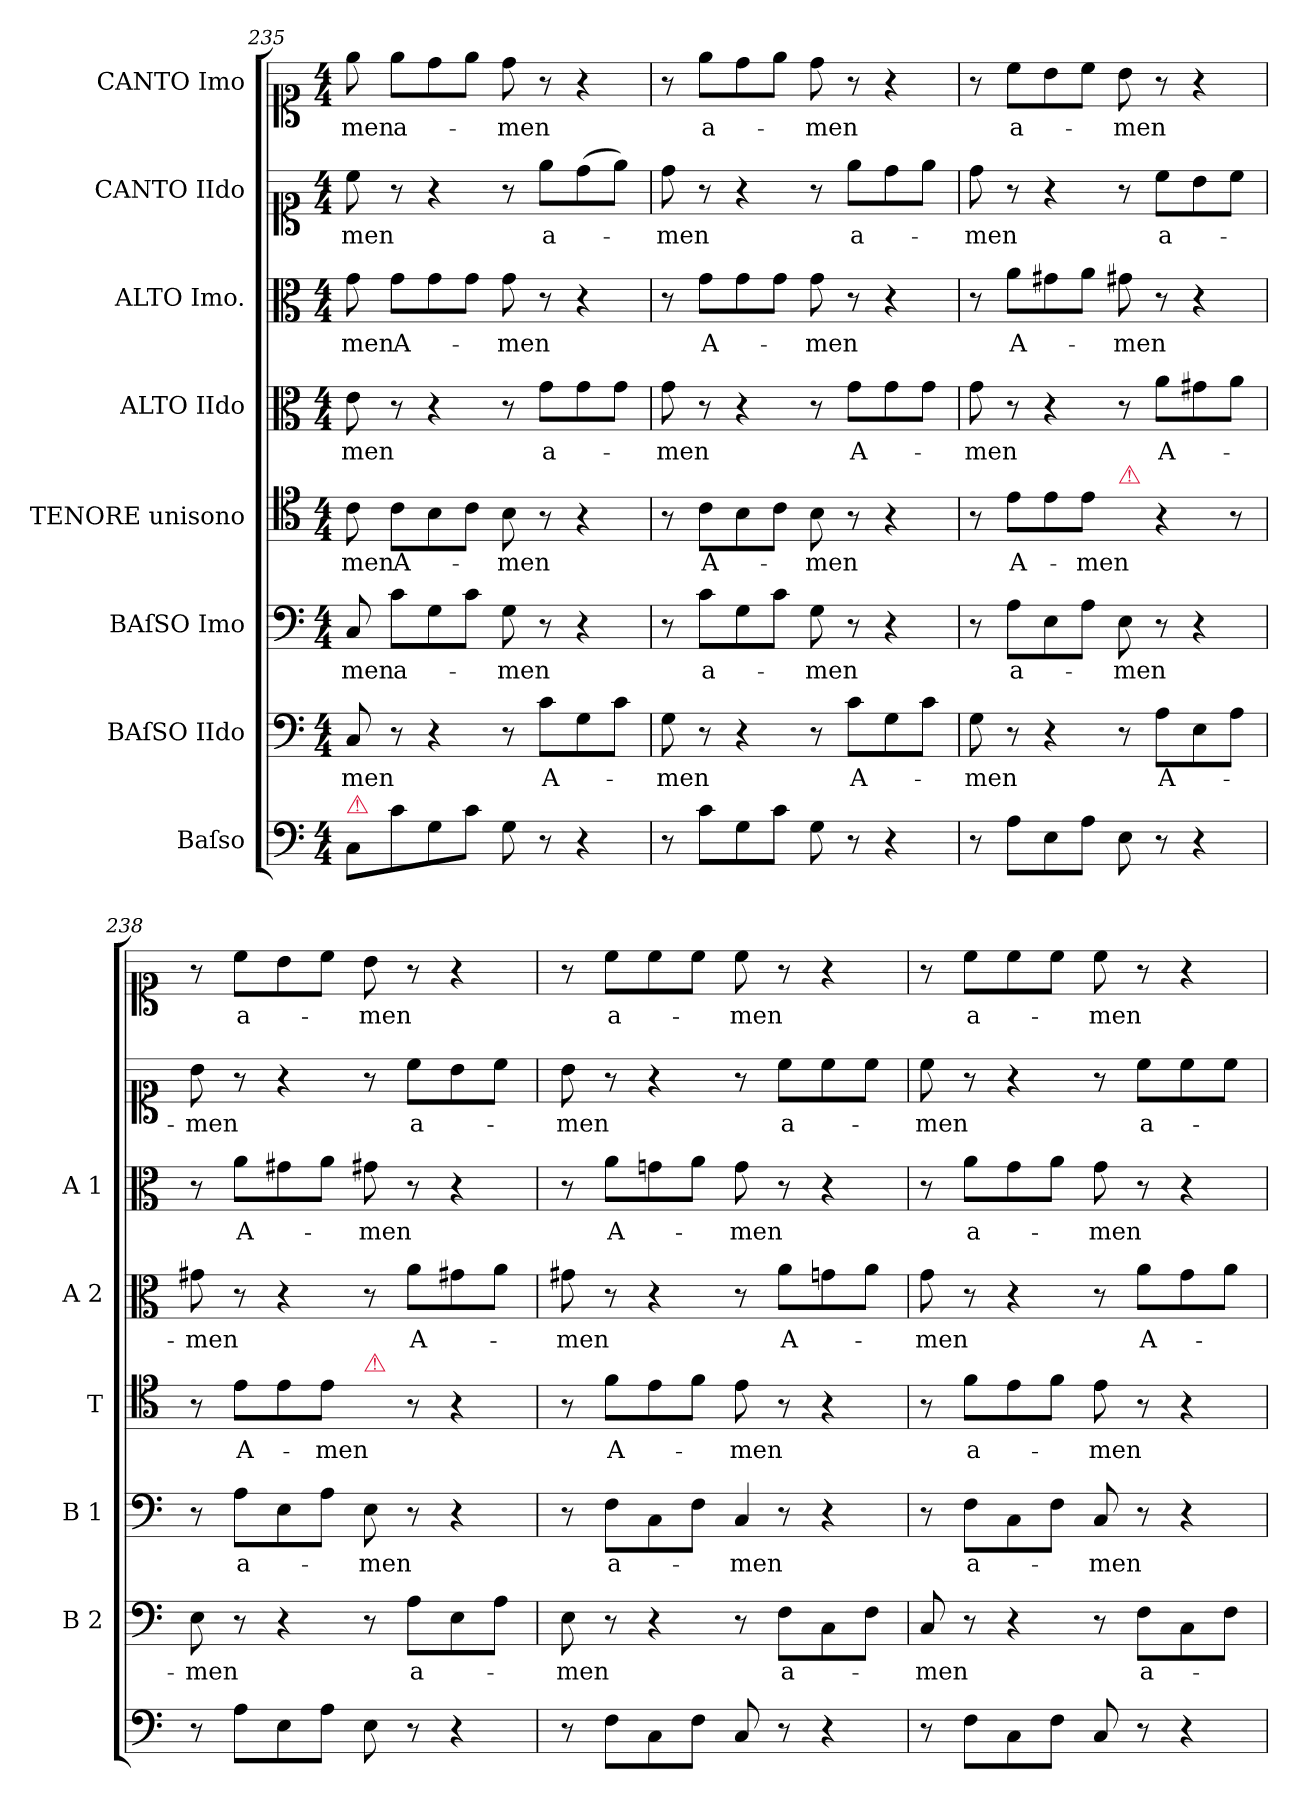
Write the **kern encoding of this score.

**kern	**kern	**text	**kern	**text	**kern	**text	**kern	**text	**kern	**text	**kern	**text	**kern	**text
*part8	*part7	*part7	*part6	*part6	*part5	*part5	*part4	*part4	*part3	*part3	*part2	*part2	*part1	*part1
*staff8	*staff7	*staff7	*staff6	*staff6	*staff5	*staff5	*staff4	*staff4	*staff3	*staff3	*staff2	*staff2	*staff1	*staff1
*I"Baſso	*I"BAſSO IIdo	*	*I"BAſSO Imo	*	*I"TENORE unisono	*	*I"ALTO IIdo	*	*I"ALTO Imo.	*	*I"CANTO IIdo	*	*I"CANTO Imo	*
*	*I'B 2	*	*I'B 1	*	*I'T	*	*I'A 2	*	*I'A 1	*	*	*	*	*
*clefF4	*clefF4	*	*clefF4	*	*clefC4	*	*clefC3	*	*clefC3	*	*clefC1	*	*clefC1	*
*k[]	*k[]	*	*k[]	*	*k[]	*	*k[]	*	*k[]	*	*k[]	*	*k[]	*
*C:	*C:	*	*C:	*	*C:	*	*C:	*	*C:	*	*C:	*	*C:	*
*M4/4	*M4/4	*	*M4/4	*	*M4/4	*	*M4/4	*	*M4/4	*	*M4/4	*	*M4/4	*
=235	=235	=235	=235	=235	=235	=235	=235	=235	=235	=235	=235	=235	=235	=235
!LO:TX:a:color=crimson:t=⚠	!	!	!	!	!	!	!	!	!	!	!	!	!	!
8C/L	8C/	-men	8C/	-men	8c\	-men	8e\	-men	8g\	-men	8cc\	-men	8ee\	-men
8c\	8r	.	8c\L	a-	8c\L	A-	8r	.	8g\L	A-	8r	.	8ee\L	a-
8G\	4r	.	8G\	.	8B\	.	4r	.	8g\	.	4r	.	8dd\	.
8c\J	.	.	8c\J	.	8c\J	.	.	.	8g\J	.	.	.	8ee\J	.
8G\	8r	.	8G\	-men	8B\	-men	8r	.	8g\	-men	8r	.	8dd\	-men
8r	8c\L	A-	8r	.	8r	.	8g\L	a-	8r	.	8ee\L	a-	8r	.
4r	8G\	.	4r	.	4r	.	8g\	.	4r	.	(8dd\	.	4r	.
.	8c\J	.	.	.	.	.	8g\J	.	.	.	8ee\J)	.	.	.
=236	=236	=236	=236	=236	=236	=236	=236	=236	=236	=236	=236	=236	=236	=236
8r	8G\	-men	8r	.	8r	.	8g\	-men	8r	.	8dd\	-men	8r	.
!	!	!	!	!LO:LY:i	!	!LO:LY:i	!	!	!	!LO:LY:i	!	!	!	!
8c\L	8r	.	8c\L	a-	8c\L	A-	8r	.	8g\L	A-	8r	.	8ee\L	a-
8G\	4r	.	8G\	.	8B\	.	4r	.	8g\	.	4r	.	8dd\	.
8c\J	.	.	8c\J	.	8c\J	.	.	.	8g\J	.	.	.	8ee\J	.
!	!	!	!	!LO:LY:i	!	!LO:LY:i	!	!	!	!LO:LY:i	!	!	!	!
8G\	8r	.	8G\	-men	8B\	-men	8r	.	8g\	-men	8r	.	8dd\	-men
!	!	!LO:LY:i	!	!	!	!	!	!	!	!	!	!	!	!
8r	8c\L	A-	8r	.	8r	.	8g\L	A-	8r	.	8ee\L	a-	8r	.
4r	8G\	.	4r	.	4r	.	8g\	.	4r	.	8dd\	.	4r	.
.	8c\J	.	.	.	.	.	8g\J	.	.	.	8ee\J	.	.	.
=237	=237	=237	=237	=237	=237	=237	=237	=237	=237	=237	=237	=237	=237	=237
!	!	!LO:LY:i	!	!	!	!	!	!	!	!	!	!	!	!
8r	8G\	-men	8r	.	8r	.	8g\	-men	8r	.	8dd\	-men	8r	.
!	!	!	!	!LO:LY:i	!	!LO:LY:i	!	!	!	!LO:LY:i	!	!	!	!LO:LY:i
8A\L	8r	.	8A\L	a-	8e\L	A-	8r	.	8a\L	A-	8r	.	8cc\L	a-
8E\	4r	.	8E\	.	8e\	.	4r	.	8g#X\	.	4r	.	8b\	.
!	!	!	!	!	!	!LO:LY:i	!	!	!	!	!	!	!	!
8A\J	.	.	8A\J	.	8e\J	-men	.	.	8a\J	.	.	.	8cc\J	.
!	!	!	!	!	!LO:TX:a:color=crimson:t=⚠	!	!	!	!	!	!	!	!	!
!	!	!	!	!LO:LY:i	!	!	!	!	!	!LO:LY:i	!	!	!	!LO:LY:i
8E\	8r	.	8E\	-men	8e\yy	.	8r	.	8g#X\	-men	8r	.	8b\	-men
!	!	!LO:LY:i	!	!	!	!	!	!	!	!	!	!	!	!
8r	8A\L	A-	8r	.	4r	.	8a\L	A-	8r	.	8cc\L	a-	8r	.
4r	8E\	.	4r	.	.	.	8g#X\	.	4r	.	8b\	.	4r	.
.	8A\J	.	.	.	8r	.	8a\J	.	.	.	8cc\J	.	.	.
=238	=238	=238	=238	=238	=238	=238	=238	=238	=238	=238	=238	=238	=238	=238
!	!	!LO:LY:i	!	!	!	!	!	!	!	!	!	!	!	!
8r	8E\	-men	8r	.	8r	.	8g#X\	-men	8r	.	8b\	-men	8r	.
!	!	!	!	!LO:LY:i	!	!LO:LY:i	!	!	!	!LO:LY:i	!	!	!	!LO:LY:i
8A\L	8r	.	8A\L	a-	8e\L	A-	8r	.	8a\L	A-	8r	.	8cc\L	a-
8E\	4r	.	8E\	.	8e\	.	4r	.	8g#X\	.	4r	.	8b\	.
!	!	!	!	!	!	!LO:LY:i	!	!	!	!	!	!	!	!
8A\J	.	.	8A\J	.	8e\J	-men	.	.	8a\J	.	.	.	8cc\J	.
!	!	!	!	!	!LO:TX:a:color=crimson:t=⚠	!	!	!	!	!	!	!	!	!
!	!	!	!	!LO:LY:i	!	!	!	!	!	!LO:LY:i	!	!	!	!LO:LY:i
8E\	8r	.	8E\	-men	8e\yy	.	8r	.	8g#X\	-men	8r	.	8b\	-men
!	!	!	!	!	!	!	!	!LO:LY:i	!	!	!	!LO:LY:i	!	!
8r	8A\L	a-	8r	.	8r	.	8a\L	A-	8r	.	8cc\L	a-	8r	.
4r	8E\	.	4r	.	4r	.	8g#X\	.	4r	.	8b\	.	4r	.
.	8A\J	.	.	.	.	.	8a\J	.	.	.	8cc\J	.	.	.
=239	=239	=239	=239	=239	=239	=239	=239	=239	=239	=239	=239	=239	=239	=239
!	!	!	!	!	!	!	!	!LO:LY:i	!	!	!	!LO:LY:i	!	!
8r	8E\	-men	8r	.	8r	.	8g#X\	-men	8r	.	8b\	-men	8r	.
!	!	!	!	!	!	!LO:LY:i	!	!	!	!LO:LY:i	!	!	!	!
8F\L	8r	.	8F\L	a-	8f\L	A-	8r	.	8a\L	A-	8r	.	8cc\L	a-
8C\	4r	.	8C\	.	8e\	.	4r	.	8gn\	.	4r	.	8cc\	.
8F\J	.	.	8F\J	.	8f\J	.	.	.	8a\J	.	.	.	8cc\J	.
!	!	!	!LO:N:vis=4	!	!	!LO:LY:i	!	!	!	!LO:LY:i	!	!	!	!
8C/	8r	.	8C/	-men	8e\	-men	8r	.	8g\	-men	8r	.	8cc\	-men
!	!	!	!	!	!	!	!	!	!	!	!	!LO:LY:i	!	!
8r	8F\L	a-	8r	.	8r	.	8a\L	A-	8r	.	8cc\L	a-	8r	.
4r	8C\	.	4r	.	4r	.	8gn\	.	4r	.	8cc\	.	4r	.
.	8F\J	.	.	.	.	.	8a\J	.	.	.	8cc\J	.	.	.
=240	=240	=240	=240	=240	=240	=240	=240	=240	=240	=240	=240	=240	=240	=240
!	!	!	!	!	!	!	!	!	!	!	!	!LO:LY:i	!	!
8r	8C/	-men	8r	.	8r	.	8g\	-men	8r	.	8cc\	-men	8r	.
!	!	!	!	!LO:LY:i	!	!	!	!	!	!	!	!	!	!LO:LY:i
8F\L	8r	.	8F\L	a-	8f\L	a-	8r	.	8a\L	a-	8r	.	8cc\L	a-
8C\	4r	.	8C\	.	8e\	.	4r	.	8g\	.	4r	.	8cc\	.
8F\J	.	.	8F\J	.	8f\J	.	.	.	8a\J	.	.	.	8cc\J	.
!	!	!	!	!LO:LY:i	!	!	!	!	!	!	!	!	!	!LO:LY:i
8C/	8r	.	8C/	-men	8e\	-men	8r	.	8g\	-men	8r	.	8cc\	-men
8r	8F\L	a-	8r	.	8r	.	8a\L	A-	8r	.	8cc\L	a-	8r	.
4r	8C\	.	4r	.	4r	.	8g\	.	4r	.	8cc\	.	4r	.
.	8F\J	.	.	.	.	.	8a\J	.	.	.	8cc\J	.	.	.
=	=	=	=	=	=	=	=	=	=	=	=	=	=	=
*-	*-	*-	*-	*-	*-	*-	*-	*-	*-	*-	*-	*-	*-	*-
